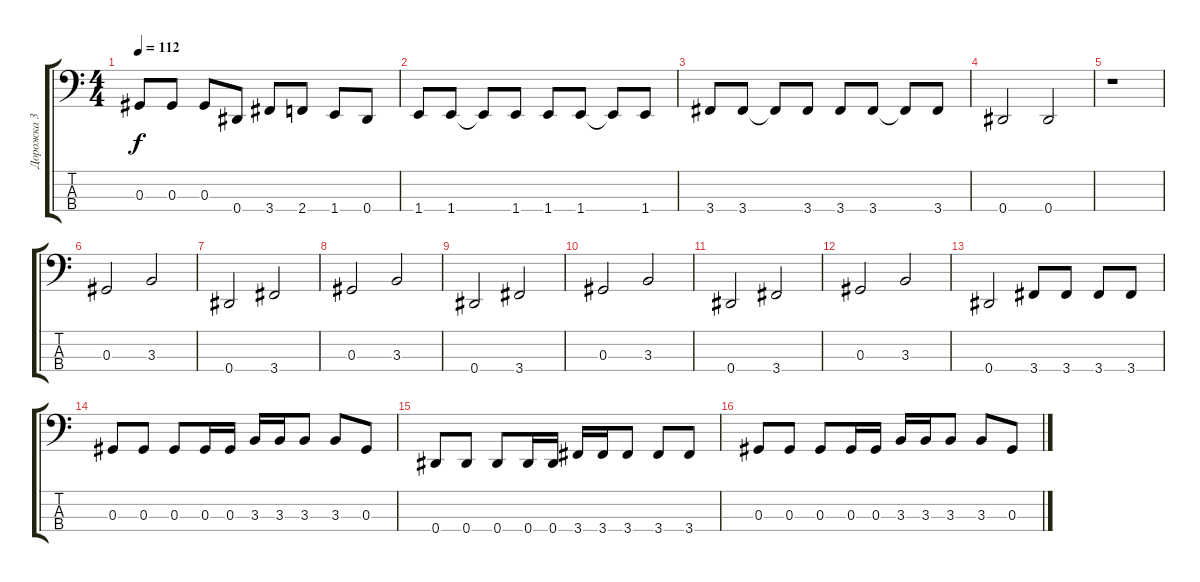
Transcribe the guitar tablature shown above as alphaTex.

\track ("Дорожка 3" "Дорожка 3") {instrument electricbassfinger}
\staff {score tabs}
\tuning (Gb2 Db2 Ab1 Eb1) {hide}
\ts (4 4)
\tempo 112
\clef f4
\ks c
0.3.8{dy f} 0.3.8 0.3.8 0.4.8 3.4.8 2.4.8 1.4.8 0.4.8 |
1.4.8 1.4.8 1.4{t}.8 1.4.8 1.4.8 1.4.8 1.4{t}.8 1.4.8 |
3.4.8 3.4.8 3.4{t}.8 3.4.8 3.4.8 3.4.8 3.4{t}.8 3.4.8 |
0.4.2 0.4.2 |
r.1 |
0.3.2 3.3.2 |
0.4.2 3.4.2 |
0.3.2 3.3.2 |
0.4.2 3.4.2 |
0.3.2 3.3.2 |
0.4.2 3.4.2 |
0.3.2 3.3.2 |
0.4.2 3.4.8 3.4.8 3.4.8 3.4.8 |
0.3.8 0.3.8 0.3.8 0.3.16 0.3.16 3.3.16 3.3.16 3.3.8 3.3.8 0.3.8 |
0.4.8 0.4.8 0.4.8 0.4.16 0.4.16 3.4.16 3.4.16 3.4.8 3.4.8 3.4.8 |
0.3.8 0.3.8 0.3.8 0.3.16 0.3.16 3.3.16 3.3.16 3.3.8 3.3.8 0.3.8
